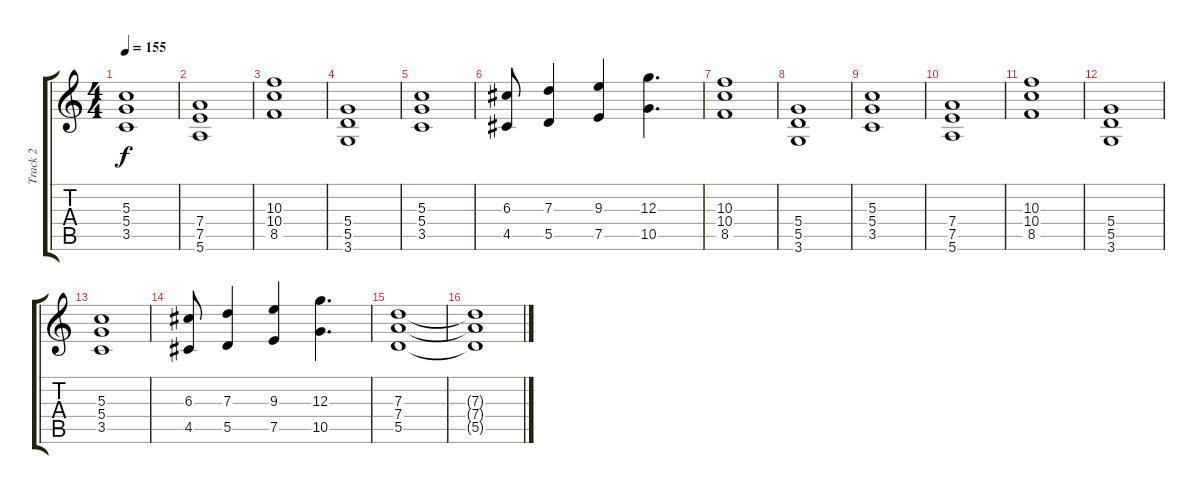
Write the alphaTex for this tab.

\track ("Track 2" "Track 2") {instrument distortionguitar}
\staff {score tabs}
\tuning (E4 B3 G3 D3 A2 E2) {hide}
\ts (4 4)
\tempo 155
\clef g2
\ks c
(5.3 5.4 3.5).1{dy f} |
(7.4 7.5 5.6).1 |
(10.3 10.4 8.5).1 |
(5.4 5.5 3.6).1 |
(5.3 5.4 3.5).1 |
(6.3 4.5).8 (7.3 5.5).4 (9.3 7.5).4 (12.3 10.5).4{d} |
(10.3 10.4 8.5).1 |
(5.4 5.5 3.6).1 |
(5.3 5.4 3.5).1 |
(7.4 7.5 5.6).1 |
(10.3 10.4 8.5).1 |
(5.4 5.5 3.6).1 |
(5.3 5.4 3.5).1 |
(6.3 4.5).8 (7.3 5.5).4 (9.3 7.5).4 (12.3 10.5).4{d} |
(7.3 7.4 5.5).1 |
(7.3{t} 7.4{t} 5.5{t}).1
